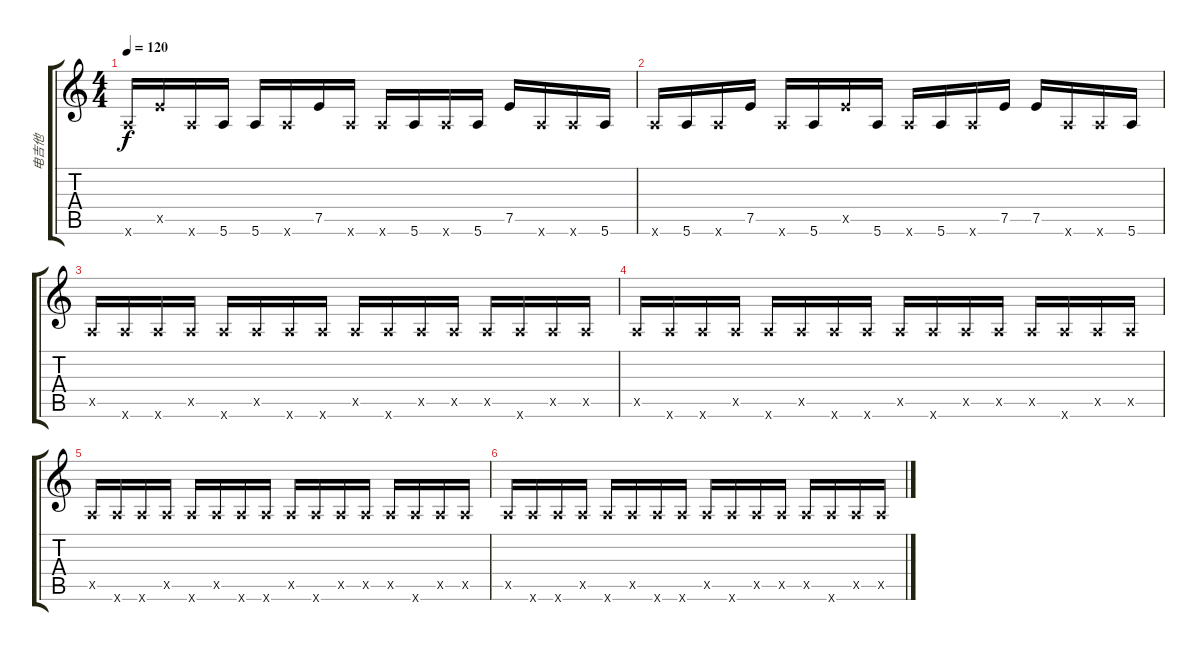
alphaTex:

\track ("电吉他" "电吉他") {instrument distortionguitar}
\staff {score tabs}
\tuning (E4 B3 G3 D3 A2 E2) {hide}
\ts (4 4)
\tempo 120
\clef g2
\ks c
5.6{x}.16{dy f} 7.5{x}.16 5.6{x}.16 5.6.16 5.6.16 5.6{x}.16 7.5.16 5.6{x}.16 5.6{x}.16 5.6.16 5.6{x}.16 5.6.16 7.5.16 5.6{x}.16 5.6{x}.16 5.6.16 |
5.6{x}.16 5.6.16 5.6{x}.16 7.5.16 5.6{x}.16 5.6.16 7.5{x}.16 5.6.16 5.6{x}.16 5.6.16 5.6{x}.16 7.5.16 7.5.16 5.6{x}.16 5.6{x}.16 5.6.16 |
0.5{x}.16 5.6{x}.16 5.6{x}.16 0.5{x}.16 5.6{x}.16 0.5{x}.16 5.6{x}.16 5.6{x}.16 0.5{x}.16 5.6{x}.16 0.5{x}.16 0.5{x}.16 0.5{x}.16 5.6{x}.16 0.5{x}.16 0.5{x}.16 |
0.5{x}.16 5.6{x}.16 5.6{x}.16 0.5{x}.16 5.6{x}.16 0.5{x}.16 5.6{x}.16 5.6{x}.16 0.5{x}.16 5.6{x}.16 0.5{x}.16 0.5{x}.16 0.5{x}.16 5.6{x}.16 0.5{x}.16 0.5{x}.16 |
0.5{x}.16 5.6{x}.16 5.6{x}.16 0.5{x}.16 5.6{x}.16 0.5{x}.16 5.6{x}.16 5.6{x}.16 0.5{x}.16 5.6{x}.16 0.5{x}.16 0.5{x}.16 0.5{x}.16 5.6{x}.16 0.5{x}.16 0.5{x}.16 |
0.5{x}.16 5.6{x}.16 5.6{x}.16 0.5{x}.16 5.6{x}.16 0.5{x}.16 5.6{x}.16 5.6{x}.16 0.5{x}.16 5.6{x}.16 0.5{x}.16 0.5{x}.16 0.5{x}.16 5.6{x}.16 0.5{x}.16 0.5{x}.16
